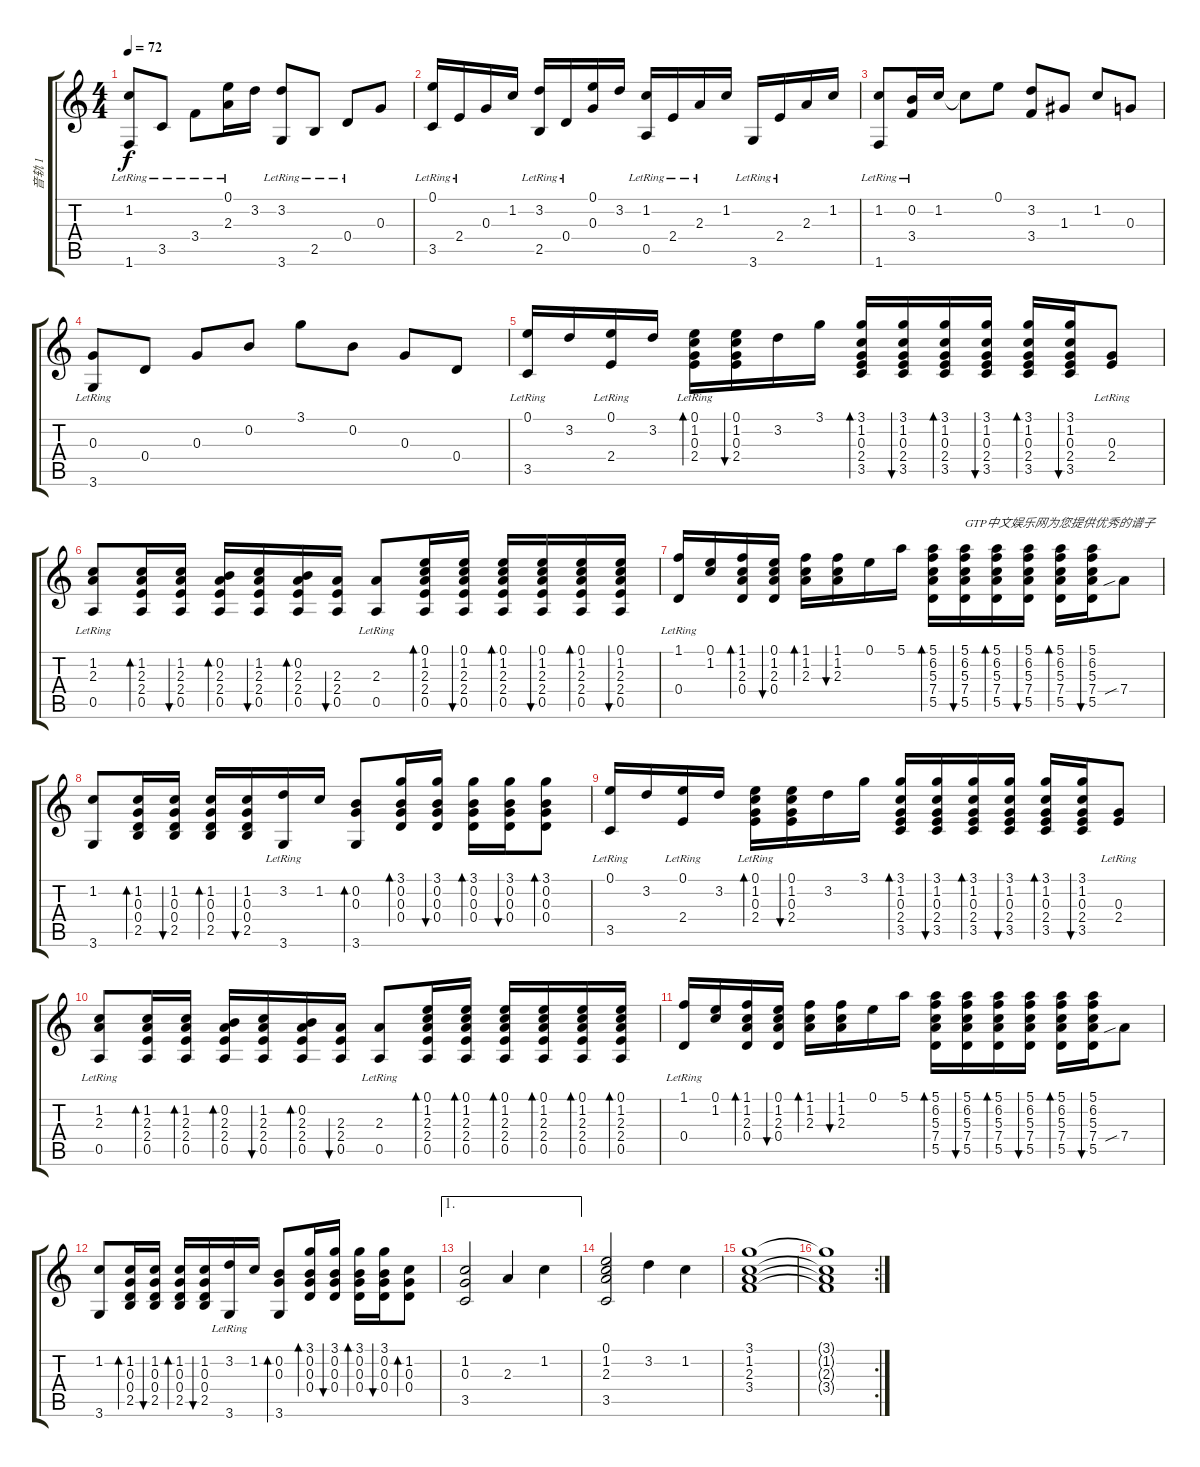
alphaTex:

\track ("音轨 1" "音轨 1") {instrument acousticguitarsteel}
\staff {score tabs}
\tuning (E4 B3 G3 D3 A2 E2) {hide}
\ts (4 4)
\tempo 72
\clef g2
\ks c
(1.2 1.6{lr}).8{dy f} 3.5{lr}.8 3.4{lr}.8 (0.1 2.3{lr}).16 3.2.16 (3.2 3.6{lr}).8 2.5{lr}.8 0.4{lr}.8 0.3.8 |
(0.1 3.5{lr}).16 2.4{lr}.16 0.3.16 1.2.16 (3.2{lr} 2.5{lr}).16 0.4{lr}.16 (0.1 0.3).16 3.2.16 (1.2{lr} 0.5{lr}).16 2.4{lr}.16 2.3{lr}.16 1.2.16 3.6{lr}.16 2.4{lr}.16 2.3.16 1.2.16 |
(1.2 1.6{lr}).8 (0.2 3.4{lr}).16 1.2.16 1.2{t}.8 0.1.8 (3.2 3.4).8 1.3.8 1.2.8 0.3.8 |
(0.3 3.6{lr}).8 0.4.8 0.3.8 0.2.8 3.1.8 0.2.8 0.3.8 0.4.8 |
(0.1{lr} 3.5{lr}).16 3.2.16 (0.1{lr} 2.4{lr}).16 3.2.16 (0.1{lr} 1.2 0.3 2.4).16{bd 60} (0.1 1.2 0.3 2.4).16{bu 60} 3.2.16 3.1.16 (3.1 1.2 0.3 2.4 3.5).16{bd 60} (3.1 1.2 0.3 2.4 3.5).16{bu 60} (3.1 1.2 0.3 2.4 3.5).16{bd 60} (3.1 1.2 0.3 2.4 3.5).16{bu 60} (3.1 1.2 0.3 2.4 3.5).16{bd 60} (3.1 1.2 0.3 2.4 3.5).16{bu 60} (0.3{lr} 2.4{lr}).8 |
(1.2{lr} 2.3{lr} 0.5{lr}).8 (1.2 2.3 2.4 0.5).16{bd 60} (1.2 2.3 2.4 0.5).16{bu 60} (0.2 2.3 2.4 0.5).16{bd 60} (1.2 2.3 2.4 0.5).16{bu 60} (0.2 2.3 2.4 0.5).16{bd 60} (2.3 2.4 0.5).16{bu 60} (2.3{lr} 0.5{lr}).8 (0.1 1.2 2.3 2.4 0.5).16{bd 60} (0.1 1.2 2.3 2.4 0.5).16{bu 60} (0.1 1.2 2.3 2.4 0.5).16{bd 60} (0.1 1.2 2.3 2.4 0.5).16{bu 60} (0.1 1.2 2.3 2.4 0.5).16{bd 60} (0.1 1.2 2.3 2.4 0.5).16{bu 60} |
(1.1 0.4{lr}).16 (0.1 1.2).16 (1.1 1.2 2.3 0.4).16{bd 60} (0.1 1.2 2.3 0.4).16{bu 60} (1.1 1.2 2.3).16{bd 60} (1.1 1.2 2.3).16{bu 60} 0.1.16 5.1.16 (5.1 6.2 5.3 7.4 5.5).16{bd 60} (5.1 6.2 5.3 7.4 5.5).16{bu 60 txt "GTP中文娱乐网为您提供优秀的谱子"} (5.1 6.2 5.3 7.4 5.5).16{bd 60} (5.1 6.2 5.3 7.4 5.5).16{bu 60} (5.1 6.2 5.3 7.4 5.5).16{bd 60} (5.1 6.2 5.3 7.4 5.5).16{bu 60} 7.4{sib}.8 |
(1.2 3.6).8 (1.2 0.3 0.4 2.5).16{bd 60} (1.2 0.3 0.4 2.5).16{bu 60} (1.2 0.3 0.4 2.5).16{bd 60} (1.2 0.3 0.4 2.5).16{bu 60} (3.2 3.6{lr}).16 1.2.16 (0.2 0.3 3.6).8{bd 60} (3.1 0.2 0.3 0.4).16{bd 60} (3.1 0.2 0.3 0.4).16{bu 60} (3.1 0.2 0.3 0.4).16{bd 60} (3.1 0.2 0.3 0.4).16{bu 60} (3.1 0.2 0.3 0.4).8{bd 60} |
(0.1{lr} 3.5{lr}).16 3.2.16 (0.1{lr} 2.4{lr}).16 3.2.16 (0.1{lr} 1.2 0.3 2.4).16{bd 60} (0.1 1.2 0.3 2.4).16{bu 60} 3.2.16 3.1.16 (3.1 1.2 0.3 2.4 3.5).16{bd 60} (3.1 1.2 0.3 2.4 3.5).16{bu 60} (3.1 1.2 0.3 2.4 3.5).16{bd 60} (3.1 1.2 0.3 2.4 3.5).16{bu 60} (3.1 1.2 0.3 2.4 3.5).16{bd 60} (3.1 1.2 0.3 2.4 3.5).16{bu 60} (0.3{lr} 2.4{lr}).8 |
(1.2{lr} 2.3{lr} 0.5{lr}).8 (1.2 2.3 2.4 0.5).16{bd 60} (1.2 2.3 2.4 0.5).16{bd 60} (0.2 2.3 2.4 0.5).16{bd 60} (1.2 2.3 2.4 0.5).16{bu 60} (0.2 2.3 2.4 0.5).16{bd 60} (2.3 2.4 0.5).16{bu 60} (2.3{lr} 0.5{lr}).8 (0.1 1.2 2.3 2.4 0.5).16{bd 60} (0.1 1.2 2.3 2.4 0.5).16{bd 60} (0.1 1.2 2.3 2.4 0.5).16{bd 60} (0.1 1.2 2.3 2.4 0.5).16{bd 60} (0.1 1.2 2.3 2.4 0.5).16{bd 60} (0.1 1.2 2.3 2.4 0.5).16{bd 60} |
(1.1 0.4{lr}).16 (0.1 1.2).16 (1.1 1.2 2.3 0.4).16{bd 60} (0.1 1.2 2.3 0.4).16{bu 60} (1.1 1.2 2.3).16{bd 60} (1.1 1.2 2.3).16{bu 60} 0.1.16 5.1.16 (5.1 6.2 5.3 7.4 5.5).16{bd 60} (5.1 6.2 5.3 7.4 5.5).16{bu 60} (5.1 6.2 5.3 7.4 5.5).16{bd 60} (5.1 6.2 5.3 7.4 5.5).16{bu 60} (5.1 6.2 5.3 7.4 5.5).16{bd 60} (5.1 6.2 5.3 7.4 5.5).16{bu 60} 7.4{sib}.8 |
(1.2 3.6).8 (1.2 0.3 0.4 2.5).16{bd 60} (1.2 0.3 0.4 2.5).16{bu 60} (1.2 0.3 0.4 2.5).16{bd 60} (1.2 0.3 0.4 2.5).16{bu 60} (3.2 3.6{lr}).16 1.2.16 (0.2 0.3 3.6).8{bd 60} (3.1 0.2 0.3 0.4).16{bd 60} (3.1 0.2 0.3 0.4).16{bu 60} (3.1 0.2 0.3 0.4).16{bd 60} (3.1 0.2 0.3 0.4).16{bu 60} (1.2 0.3 0.4).8{bd 60} |
\ae 1
(1.2 0.3 3.5).2 2.3.4 1.2.4 |
(0.1 1.2 2.3 3.5).2 3.2.4 1.2.4 |
(3.1 1.2 2.3 3.4).1 |
\rc 2
(3.1{t} 1.2{t} 2.3{t} 3.4{t}).1
